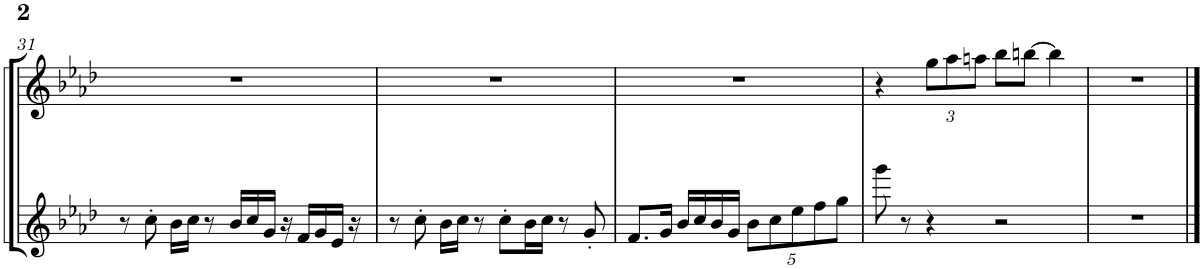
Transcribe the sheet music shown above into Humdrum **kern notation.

**kern	**kern
*part2	*part1
*staff2	*staff1
*I"Tenor Saxophone	*I"Tenor Saxophone 1
*I'T Sax	*I'T Sax
!!LO:PB:g=z
*clefG2	*clefG2
*Trd8c14	*Trd8c14
*k[b-e-a-d-]	*k[b-e-a-d-]
*M4/4	*M4/4
=31	=31
8r	1r
8cc'\	.
16b-\LL	.
16cc\JJ	.
8r	.
16b-/LL	.
16cc/	.
16g/JJ	.
16r	.
16f/LL	.
16g/	.
16e-/JJ	.
16r	.
=32	=32
8r	1r
8cc'\	.
16b-\LL	.
16cc\JJ	.
8r	.
8cc'\L	.
16b-\L	.
16cc\JJ	.
8r	.
8g'/	.
=33	=33
8.f/L	1r
16g/Jk	.
16b-/LL	.
16cc/	.
16b-/	.
16g/JJ	.
*Xbrackettup	*
10b-\L	.
10cc\	.
10ee-\	.
10ff\	.
10gg\J	.
=34	=34
8ggg\	4r
8r	.
*	*Xbrackettup
4r	12gg\L
.	12aa-\
.	12aan\J
2r	8bb-\L
.	[8bbn\J
.	4bb\]
=35	=35
1r	1r
==	==
*-	*-
